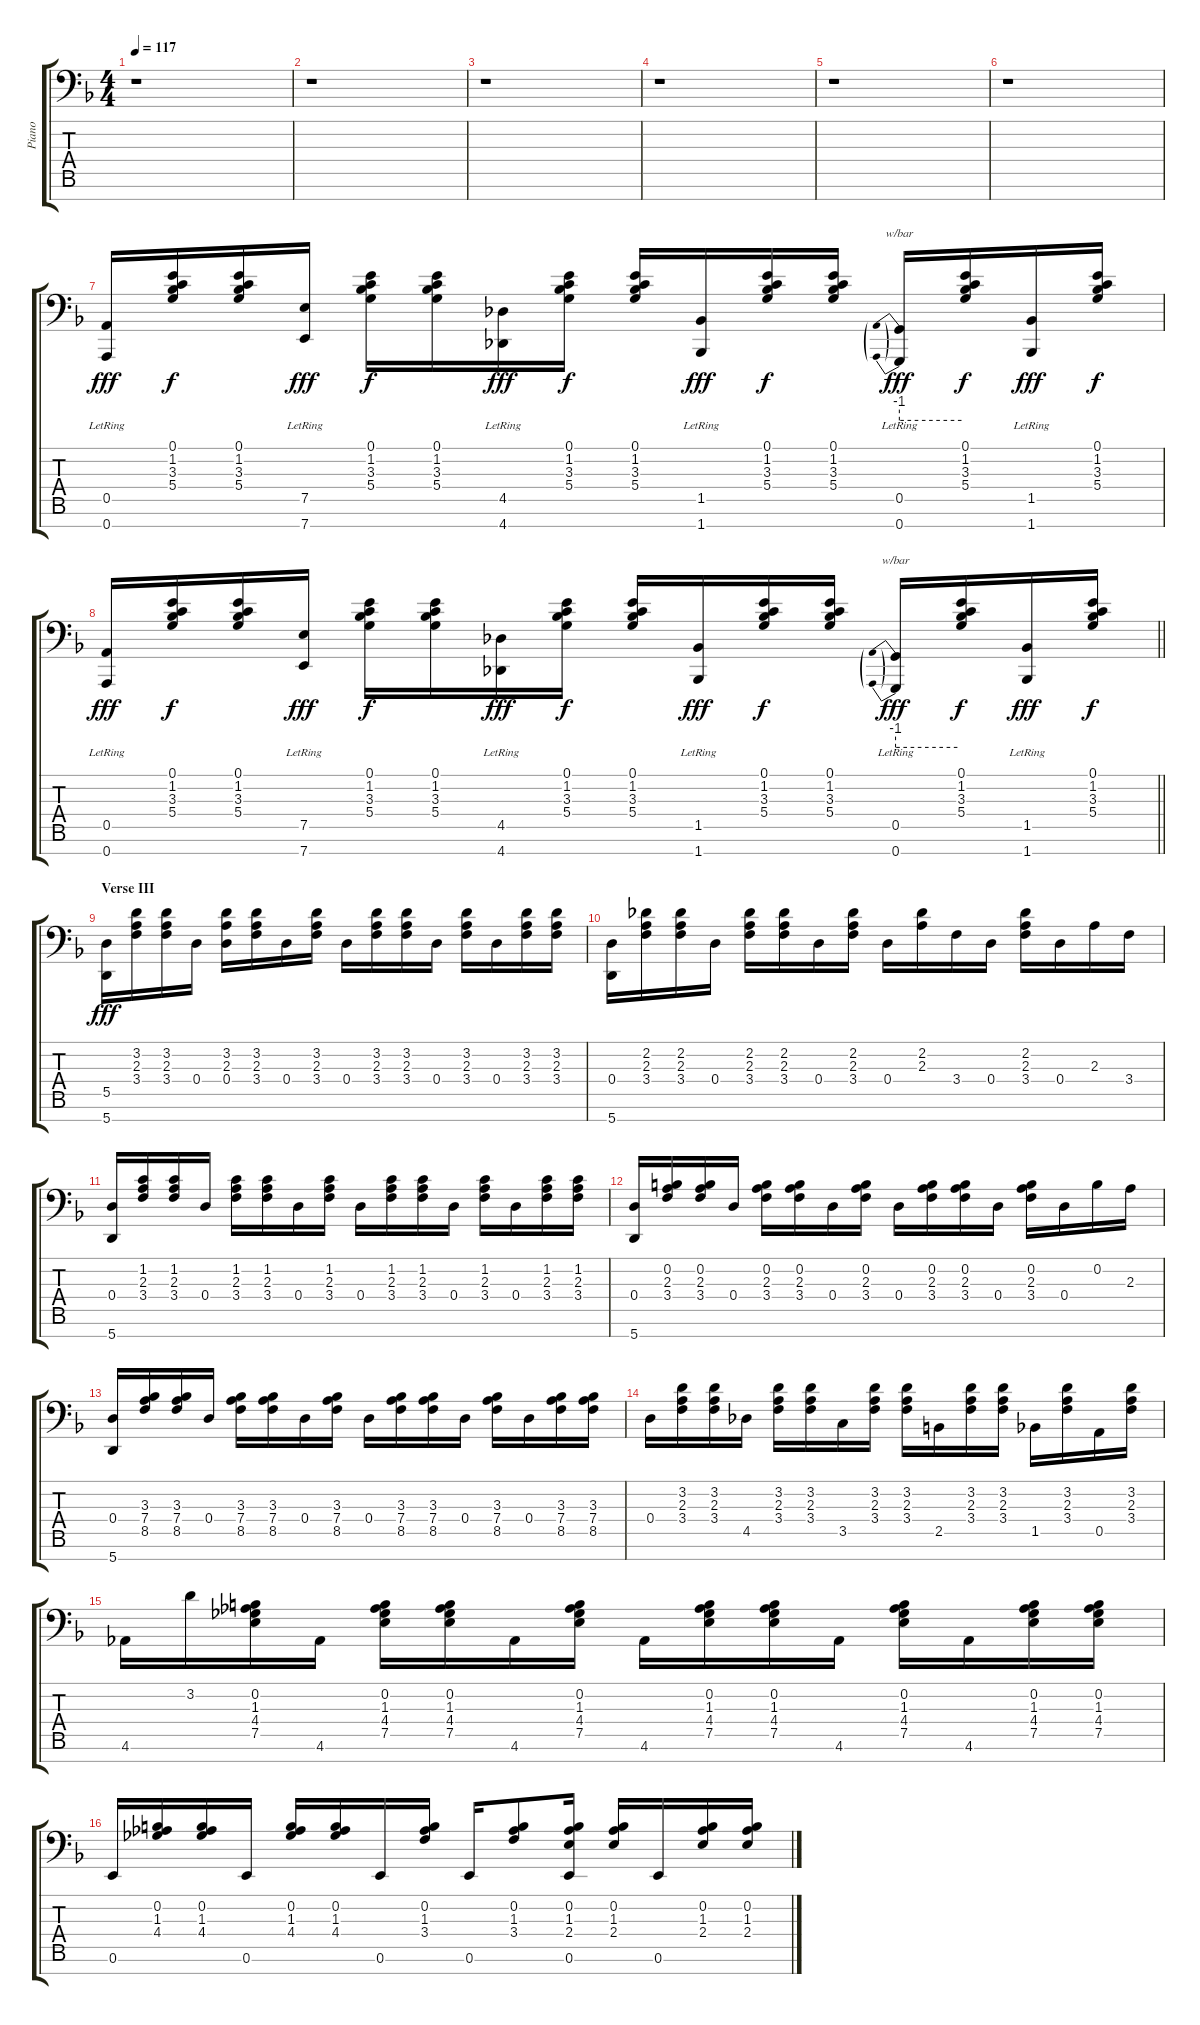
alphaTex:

\track ("Piano" "Piano") {instrument acousticgrandpiano}
\staff {score tabs}
\tuning (E4 B3 G3 D3 A2 E2 A1) {hide}
\ts (4 4)
\tempo 117
\clef f4
\ks f
r.1{dy fff} |
r.1 |
r.1 |
r.1 |
r.1 |
r.1 |
(0.5{lr} 0.7{lr}).16 (0.1 1.2 3.3 5.4).16{dy f} (0.1 1.2 3.3 5.4).16 (7.5{lr} 7.7{lr}).16{dy fff} (0.1 1.2 3.3 5.4).16{dy f} (0.1 1.2 3.3 5.4).16 (4.5{lr} 4.7{lr}).16{dy fff} (0.1 1.2 3.3 5.4).16{dy f} (0.1 1.2 3.3 5.4).16 (1.5{lr} 1.7{lr}).16{dy fff} (0.1 1.2 3.3 5.4).16{dy f} (0.1 1.2 3.3 5.4).16 (0.5{lr} 0.7{lr}).16{tbe (predive default 0 -4 60 -4) dy fff} (0.1 1.2 3.3 5.4).16{dy f} (1.5{lr} 1.7{lr}).16{dy fff} (0.1 1.2 3.3 5.4).16{dy f} |
\barLineRight lightlight
(0.5{lr} 0.7{lr}).16{dy fff} (0.1 1.2 3.3 5.4).16{dy f} (0.1 1.2 3.3 5.4).16 (7.5{lr} 7.7{lr}).16{dy fff} (0.1 1.2 3.3 5.4).16{dy f} (0.1 1.2 3.3 5.4).16 (4.5{lr} 4.7{lr}).16{dy fff} (0.1 1.2 3.3 5.4).16{dy f} (0.1 1.2 3.3 5.4).16 (1.5{lr} 1.7{lr}).16{dy fff} (0.1 1.2 3.3 5.4).16{dy f} (0.1 1.2 3.3 5.4).16 (0.5{lr} 0.7{lr}).16{tbe (predive default 0 -4 60 -4) dy fff} (0.1 1.2 3.3 5.4).16{dy f} (1.5{lr} 1.7{lr}).16{dy fff} (0.1 1.2 3.3 5.4).16{dy f} |
\section ("" "Verse III")
(5.5 5.7).16{dy fff} (3.2 2.3 3.4).16 (3.2 2.3 3.4).16 0.4.16 (3.2 2.3 0.4).16 (3.2 2.3 3.4).16 0.4.16 (3.2 2.3 3.4).16 0.4.16 (3.2 2.3 3.4).16 (3.2 2.3 3.4).16 0.4.16 (3.2 2.3 3.4).16 0.4.16 (3.2 2.3 3.4).16 (3.2 2.3 3.4).16 |
(0.4 5.7).16 (2.2 2.3 3.4).16 (2.2 2.3 3.4).16 0.4.16 (2.2 2.3 3.4).16 (2.2 2.3 3.4).16 0.4.16 (2.2 2.3 3.4).16 0.4.16 (2.2 2.3).16 3.4.16 0.4.16 (2.2 2.3 3.4).16 0.4.16 2.3.16 3.4.16 |
(0.4 5.7).16 (1.2 2.3 3.4).16 (1.2 2.3 3.4).16 0.4.16 (1.2 2.3 3.4).16 (1.2 2.3 3.4).16 0.4.16 (1.2 2.3 3.4).16 0.4.16 (1.2 2.3 3.4).16 (1.2 2.3 3.4).16 0.4.16 (1.2 2.3 3.4).16 0.4.16 (1.2 2.3 3.4).16 (1.2 2.3 3.4).16 |
(0.4 5.7).16 (0.2 2.3 3.4).16 (0.2 2.3 3.4).16 0.4.16 (0.2 2.3 3.4).16 (0.2 2.3 3.4).16 0.4.16 (0.2 2.3 3.4).16 0.4.16 (0.2 2.3 3.4).16 (0.2 2.3 3.4).16 0.4.16 (0.2 2.3 3.4).16 0.4.16 0.2.16 2.3.16 |
(0.4 5.7).16 (3.3 7.4 8.5).16 (3.3 7.4 8.5).16 0.4.16 (3.3 7.4 8.5).16 (3.3 7.4 8.5).16 0.4.16 (3.3 7.4 8.5).16 0.4.16 (3.3 7.4 8.5).16 (3.3 7.4 8.5).16 0.4.16 (3.3 7.4 8.5).16 0.4.16 (3.3 7.4 8.5).16 (3.3 7.4 8.5).16 |
0.4.16 (3.2 2.3 3.4).16 (3.2 2.3 3.4).16 4.5.16 (3.2 2.3 3.4).16 (3.2 2.3 3.4).16 3.5.16 (3.2 2.3 3.4).16 (3.2 2.3 3.4).16 2.5.16 (3.2 2.3 3.4).16 (3.2 2.3 3.4).16 1.5.16 (3.2 2.3 3.4).16 0.5.16 (3.2 2.3 3.4).16 |
4.6.16 3.2.16 (0.2 1.3 4.4 7.5).16 4.6.16 (0.2 1.3 4.4 7.5).16 (0.2 1.3 4.4 7.5).16 4.6.16 (0.2 1.3 4.4 7.5).16 4.6.16 (0.2 1.3 4.4 7.5).16 (0.2 1.3 4.4 7.5).16 4.6.16 (0.2 1.3 4.4 7.5).16 4.6.16 (0.2 1.3 4.4 7.5).16 (0.2 1.3 4.4 7.5).16 |
0.6.16 (0.2 1.3 4.4).16 (0.2 1.3 4.4).16 0.6.16 (0.2 1.3 4.4).16 (0.2 1.3 4.4).16 0.6.16 (0.2 1.3 3.4).16 0.6.16 (0.2 1.3 3.4).8 (0.2 1.3 2.4 0.6).16 (0.2 1.3 2.4).16 0.6.16 (0.2 1.3 2.4).16 (0.2 1.3 2.4).16
